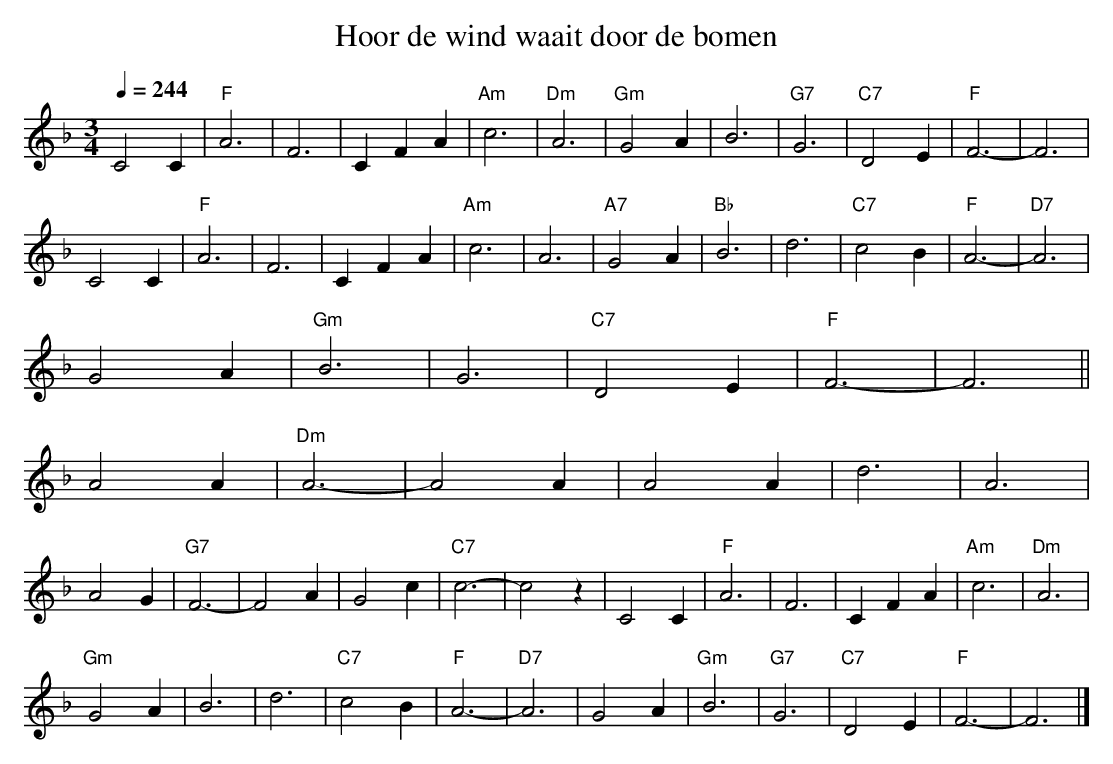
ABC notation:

X:1
T:Hoor de wind waait door de bomen
Q:1/4=244
M:3/4
L:1/8
K:F
C4 C2 | "F"A6 | F6 | C2 F2 A2 | "Am"c6 | "Dm"A6 | "Gm"G4 A2 | B6 | "G7"G6 | "C7"D4 E2 | "F"F6- | F6 |
C4 C2 | "F"A6 | F6 | C2 F2 A2 | "Am"c6 | A6 | "A7"G4 A2 | "Bb"B6 | d6 | "C7"c4 B2 | "F"A6- | "D7"A6 |
G4 A2 | "Gm"B6 | G6 | "C7"D4 E2 | "F"F6- | F6 ||
A4 A2 | "Dm"A6- | A4 A2 | A4 A2 | d6 | A6 |
A4 G2 | "G7"F6- | F4 A2 | G4 c2 | "C7"c6- | c4 z2 | C4 C2 | "F"A6 | F6 | C2 F2 A2 | "Am"c6 | "Dm"A6 |
"Gm"G4 A2 | B6 | d6 | "C7"c4 B2 | "F"A6- | "D7"A6 | G4 A2 | "Gm"B6 | "G7"G6 | "C7"D4 E2 | "F"F6- | F6 |]
